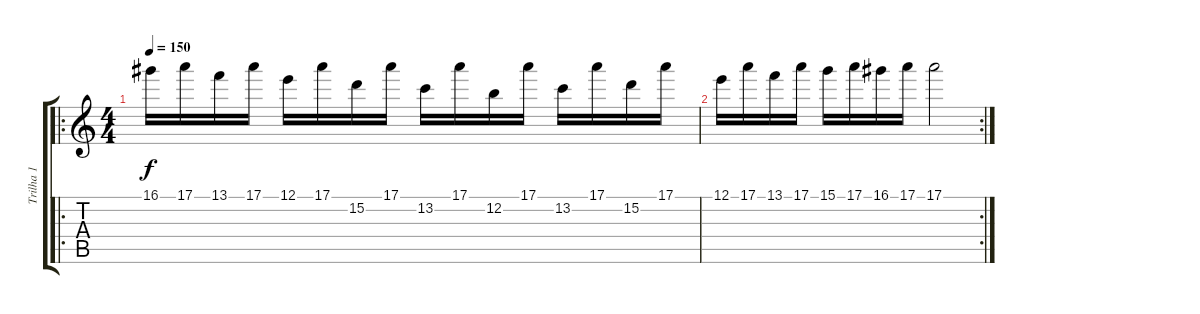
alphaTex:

\track ("Trilha 1" "Trilha 1") {instrument distortionguitar}
\staff {score tabs}
\tuning (E4 B3 G3 D3 A2 E2) {hide}
\ro
\ts (4 4)
\tempo 150
\clef g2
\ks c
16.1.16{dy f instrument distortionguitar} 17.1.16 13.1.16 17.1.16 12.1.16 17.1.16 15.2.16 17.1.16 13.2.16 17.1.16 12.2.16 17.1.16 13.2.16 17.1.16 15.2.16 17.1.16 |
\rc 2
12.1.16 17.1.16 13.1.16 17.1.16 15.1.16 17.1.16 16.1.16 17.1.16 17.1.2
